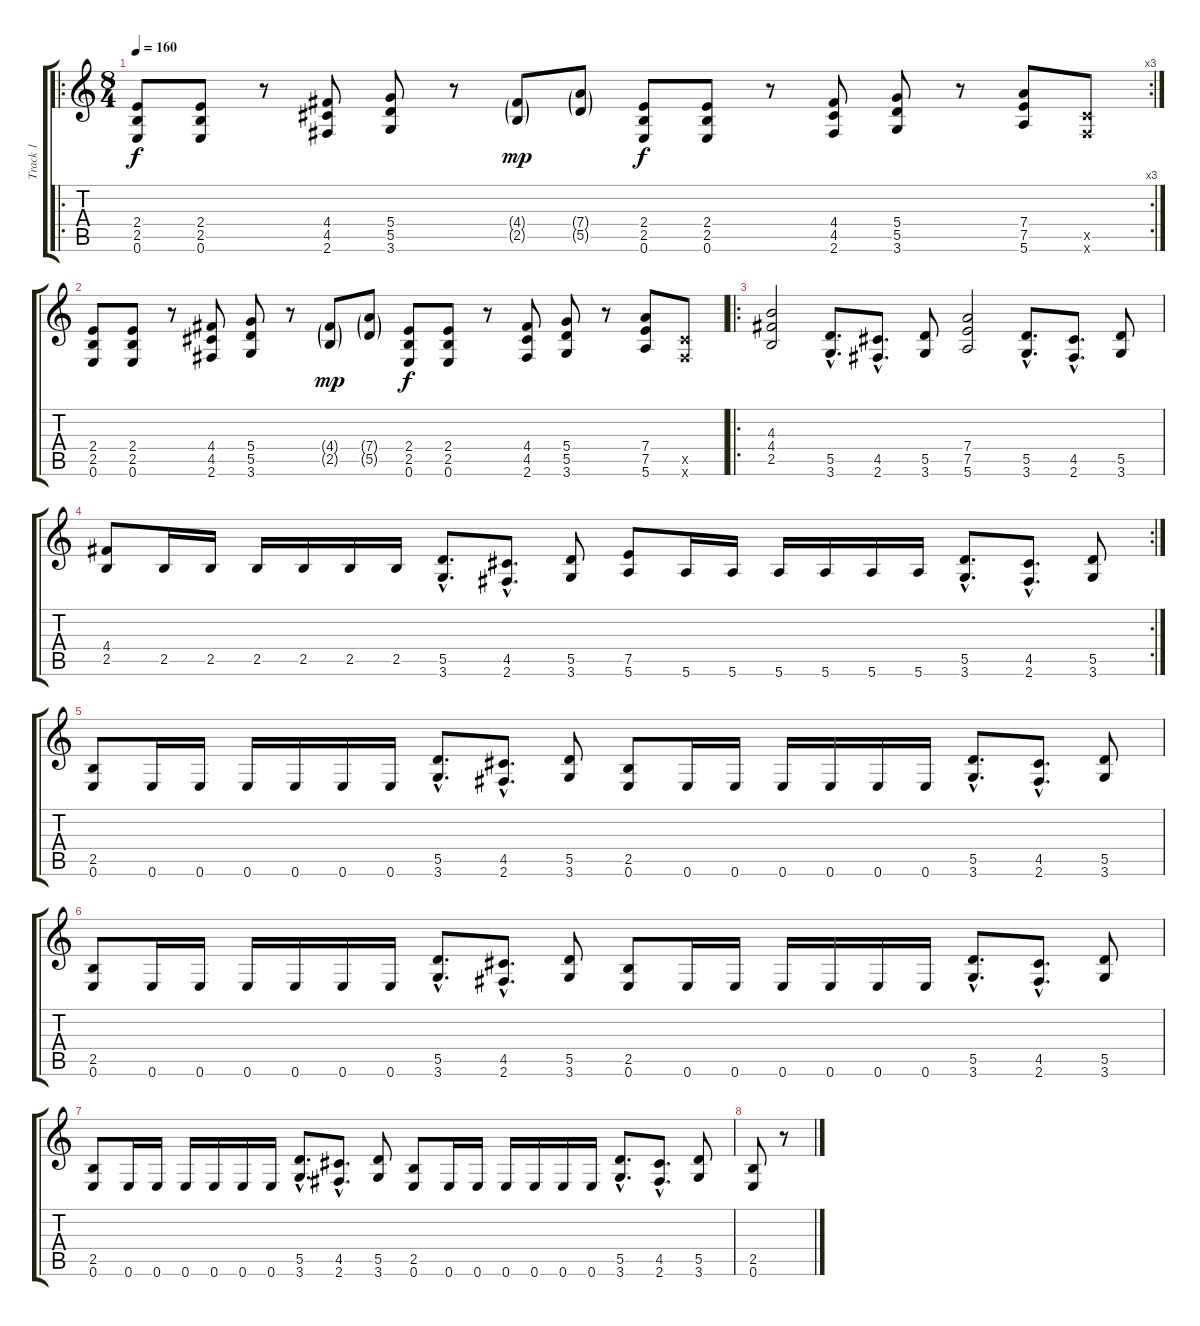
\track ("Track 1" "Track 1") {instrument distortionguitar}
\staff {score tabs}
\tuning (E4 B3 G3 D3 A2 E2) {hide}
\ro
\rc 3
\ts (8 4)
\tempo 160
\clef g2
\ks c
(2.4 2.5 0.6).8{dy f} (2.4 2.5 0.6).8 r.8 (4.4 4.5 2.6).8 (5.4 5.5 3.6).8 r.8 (4.4{g} 2.5{g}).8{dy mp} (7.4{g} 5.5{g}).8 (2.4 2.5 0.6).8{dy f} (2.4 2.5 0.6).8 r.8 (4.4 4.5 2.6).8 (5.4 5.5 3.6).8 r.8 (7.4 7.5 5.6).8 (4.5{x} 2.6{x}).8 |
(2.4 2.5 0.6).8 (2.4 2.5 0.6).8 r.8 (4.4 4.5 2.6).8 (5.4 5.5 3.6).8 r.8 (4.4{g} 2.5{g}).8{dy mp} (7.4{g} 5.5{g}).8 (2.4 2.5 0.6).8{dy f} (2.4 2.5 0.6).8 r.8 (4.4 4.5 2.6).8 (5.4 5.5 3.6).8 r.8 (7.4 7.5 5.6).8 (4.5{x} 2.6{x}).8 |
\ro
(4.3 4.4 2.5).2 (5.5{hac} 3.6{hac}).8{d} (4.5{hac} 2.6{hac}).8{d} (5.5 3.6).8 (7.4 7.5 5.6).2 (5.5{hac} 3.6{hac}).8{d} (4.5{hac} 2.6{hac}).8{d} (5.5 3.6).8 |
\rc 2
(4.4 2.5).8 2.5.16 2.5.16 2.5.16 2.5.16 2.5.16 2.5.16 (5.5{hac} 3.6{hac}).8{d} (4.5{hac} 2.6{hac}).8{d} (5.5 3.6).8 (7.5 5.6).8 5.6.16 5.6.16 5.6.16 5.6.16 5.6.16 5.6.16 (5.5{hac} 3.6{hac}).8{d} (4.5{hac} 2.6{hac}).8{d} (5.5 3.6).8 |
(2.5 0.6).8 0.6.16 0.6.16 0.6.16 0.6.16 0.6.16 0.6.16 (5.5{hac} 3.6{hac}).8{d} (4.5{hac} 2.6{hac}).8{d} (5.5 3.6).8 (2.5 0.6).8 0.6.16 0.6.16 0.6.16 0.6.16 0.6.16 0.6.16 (5.5{hac} 3.6{hac}).8{d} (4.5{hac} 2.6{hac}).8{d} (5.5 3.6).8 |
(2.5 0.6).8 0.6.16 0.6.16 0.6.16 0.6.16 0.6.16 0.6.16 (5.5{hac} 3.6{hac}).8{d} (4.5{hac} 2.6{hac}).8{d} (5.5 3.6).8 (2.5 0.6).8 0.6.16 0.6.16 0.6.16 0.6.16 0.6.16 0.6.16 (5.5{hac} 3.6{hac}).8{d} (4.5{hac} 2.6{hac}).8{d} (5.5 3.6).8 |
(2.5 0.6).8 0.6.16 0.6.16 0.6.16 0.6.16 0.6.16 0.6.16 (5.5{hac} 3.6{hac}).8{d} (4.5{hac} 2.6{hac}).8{d} (5.5 3.6).8 (2.5 0.6).8 0.6.16 0.6.16 0.6.16 0.6.16 0.6.16 0.6.16 (5.5{hac} 3.6{hac}).8{d} (4.5{hac} 2.6{hac}).8{d} (5.5 3.6).8 |
(2.5 0.6).8 r.8
